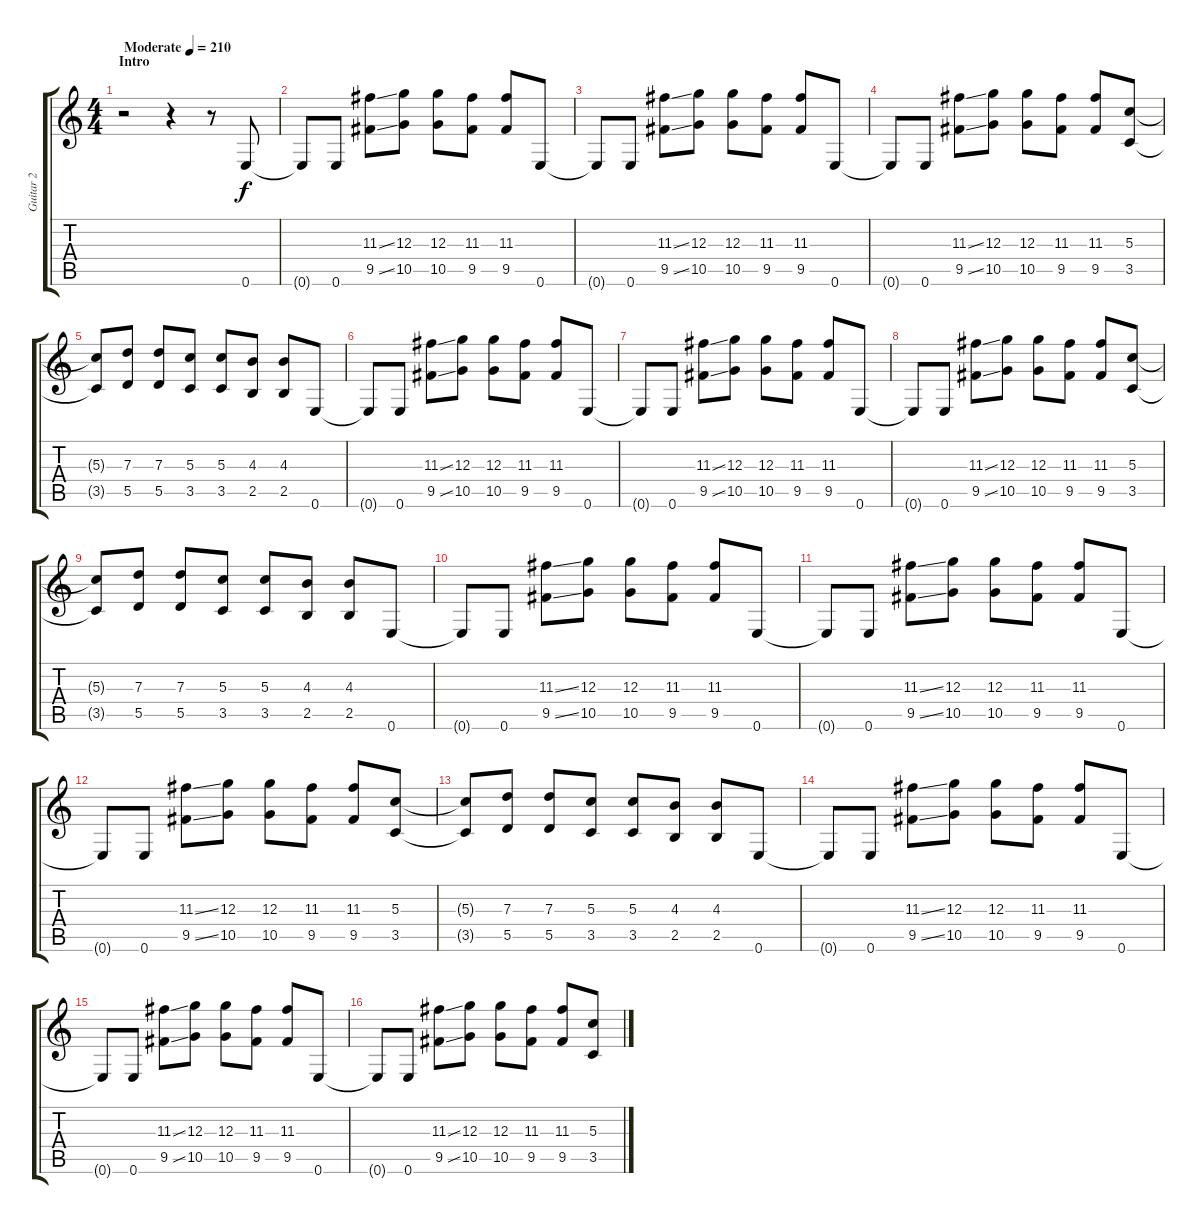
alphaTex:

\track ("Guitar 2" "Guitar 2") {instrument distortionguitar}
\staff {score tabs}
\tuning (E4 B3 G3 D3 A2 E2) {hide}
\ts (4 4)
\section ("" "Intro")
\tempo (210 "Moderate")
\clef g2
\ks c
r.2{dy f instrument distortionguitar} r.4 r.8 0.6.8 |
0.6{t}.8 0.6.8 (11.3{ss} 9.5{ss}).8 (12.3 10.5).8 (12.3 10.5).8 (11.3 9.5).8 (11.3 9.5).8 0.6.8 |
0.6{t}.8 0.6.8 (11.3{ss} 9.5{ss}).8 (12.3 10.5).8 (12.3 10.5).8 (11.3 9.5).8 (11.3 9.5).8 0.6.8 |
0.6{t}.8 0.6.8 (11.3{ss} 9.5{ss}).8 (12.3 10.5).8 (12.3 10.5).8 (11.3 9.5).8 (11.3 9.5).8 (5.3 3.5).8 |
(5.3{t} 3.5{t}).8 (7.3 5.5).8 (7.3 5.5).8 (5.3 3.5).8 (5.3 3.5).8 (4.3 2.5).8 (4.3 2.5).8 0.6.8 |
0.6{t}.8 0.6.8 (11.3{ss} 9.5{ss}).8 (12.3 10.5).8 (12.3 10.5).8 (11.3 9.5).8 (11.3 9.5).8 0.6.8 |
0.6{t}.8 0.6.8 (11.3{ss} 9.5{ss}).8 (12.3 10.5).8 (12.3 10.5).8 (11.3 9.5).8 (11.3 9.5).8 0.6.8 |
0.6{t}.8 0.6.8 (11.3{ss} 9.5{ss}).8 (12.3 10.5).8 (12.3 10.5).8 (11.3 9.5).8 (11.3 9.5).8 (5.3 3.5).8 |
(5.3{t} 3.5{t}).8 (7.3 5.5).8 (7.3 5.5).8 (5.3 3.5).8 (5.3 3.5).8 (4.3 2.5).8 (4.3 2.5).8 0.6.8 |
0.6{t}.8 0.6.8 (11.3{ss} 9.5{ss}).8 (12.3 10.5).8 (12.3 10.5).8 (11.3 9.5).8 (11.3 9.5).8 0.6.8 |
0.6{t}.8 0.6.8 (11.3{ss} 9.5{ss}).8 (12.3 10.5).8 (12.3 10.5).8 (11.3 9.5).8 (11.3 9.5).8 0.6.8 |
0.6{t}.8 0.6.8 (11.3{ss} 9.5{ss}).8 (12.3 10.5).8 (12.3 10.5).8 (11.3 9.5).8 (11.3 9.5).8 (5.3 3.5).8 |
(5.3{t} 3.5{t}).8 (7.3 5.5).8 (7.3 5.5).8 (5.3 3.5).8 (5.3 3.5).8 (4.3 2.5).8 (4.3 2.5).8 0.6.8 |
0.6{t}.8 0.6.8 (11.3{ss} 9.5{ss}).8 (12.3 10.5).8 (12.3 10.5).8 (11.3 9.5).8 (11.3 9.5).8 0.6.8 |
0.6{t}.8 0.6.8 (11.3{ss} 9.5{ss}).8 (12.3 10.5).8 (12.3 10.5).8 (11.3 9.5).8 (11.3 9.5).8 0.6.8 |
0.6{t}.8 0.6.8 (11.3{ss} 9.5{ss}).8 (12.3 10.5).8 (12.3 10.5).8 (11.3 9.5).8 (11.3 9.5).8 (5.3 3.5).8
